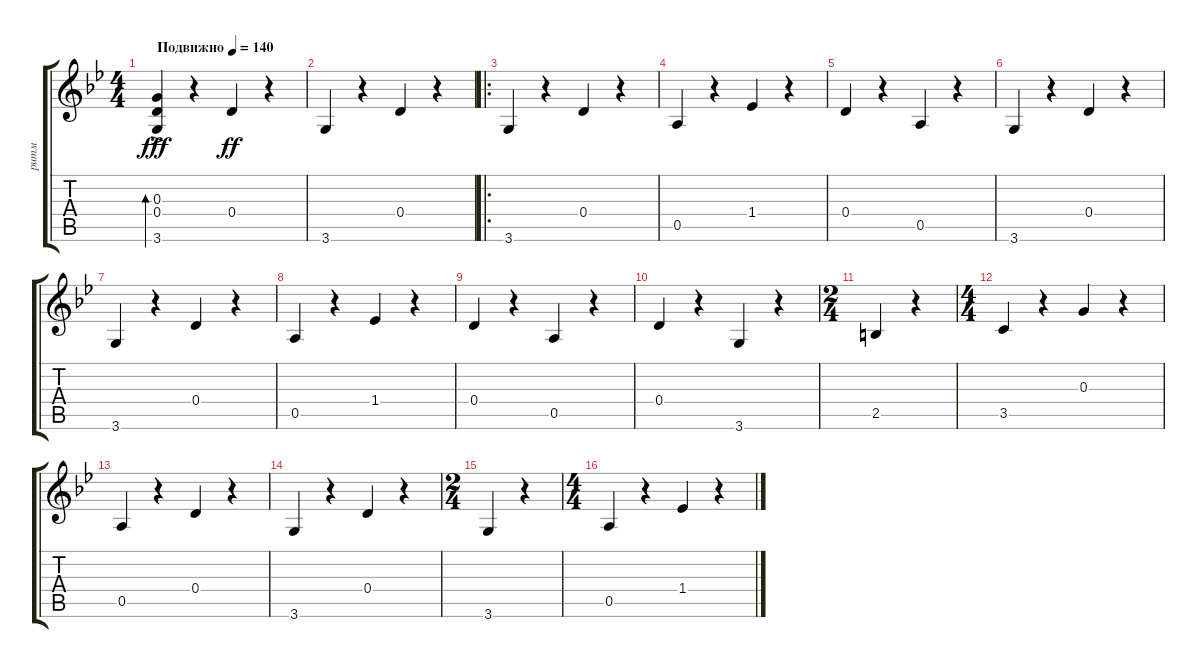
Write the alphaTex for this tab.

\track ("ритм" "ритм") {instrument acousticguitarsteel}
\staff {score tabs}
\tuning (E4 B3 G3 D3 A2 E2) {hide}
\ts (4 4)
\tempo (140 "Подвижно")
\clef g2
\ks gminor
(0.3{ac} 0.4{ac} 3.6{ac}).4{bd 60 dy fff instrument acousticguitarsteel} r.4 0.4.4{dy ff} r.4 |
3.6.4 r.4 0.4.4 r.4 |
\ro
3.6.4 r.4 0.4.4 r.4 |
0.5.4 r.4 1.4.4 r.4 |
0.4.4 r.4 0.5.4 r.4 |
3.6.4 r.4 0.4.4 r.4 |
3.6.4 r.4 0.4.4 r.4 |
0.5.4 r.4 1.4.4 r.4 |
0.4.4 r.4 0.5.4 r.4 |
0.4.4 r.4 3.6.4 r.4 |
\ts (2 4)
2.5.4 r.4 |
\ts (4 4)
3.5.4 r.4 0.3.4 r.4 |
0.5.4 r.4 0.4.4 r.4 |
3.6.4 r.4 0.4.4 r.4 |
\ts (2 4)
3.6.4 r.4 |
\ts (4 4)
0.5.4 r.4 1.4.4 r.4
